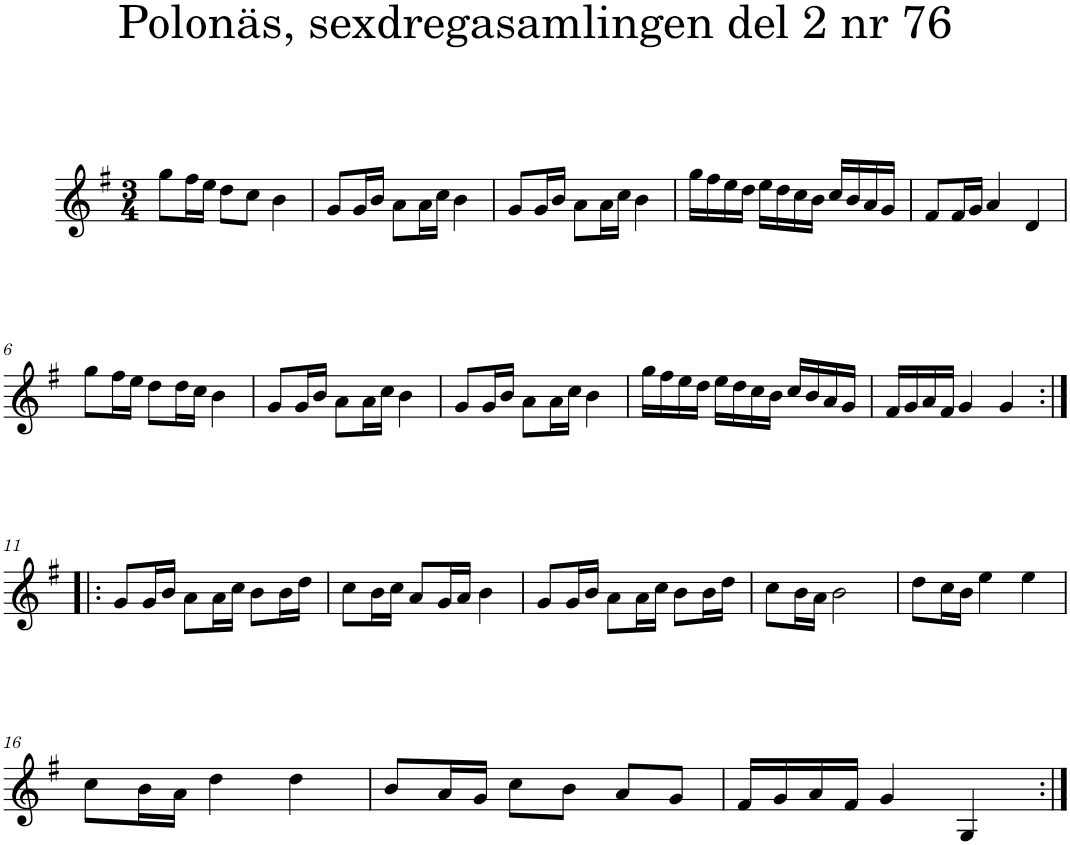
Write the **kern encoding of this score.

**kern
*part1
*staff1
*I"Piano
*I'Pno
*clefG2
*k[f#]
*G:
*M3/4
=1
8gg\L
16ff#\L
16ee\JJ
8dd\L
8cc\J
4b\
=2
8g/L
16g/L
16b/JJ
8a\L
16a\L
16cc\JJ
4b\
=3
8g/L
16g/L
16b/JJ
8a\L
16a\L
16cc\JJ
4b\
=4
16gg\LL
16ff#\
16ee\
16dd\JJ
16ee\LL
16dd\
16cc\
16b\JJ
16cc/LL
16b/
16a/
16g/JJ
=5
8f#/L
16f#/L
16g/JJ
4a/
4d/
!!LO:LB:g=z
=6
8gg\L
16ff#\L
16ee\JJ
8dd\L
16dd\L
16cc\JJ
4b\
=7
8g/L
16g/L
16b/JJ
8a\L
16a\L
16cc\JJ
4b\
=8
8g/L
16g/L
16b/JJ
8a\L
16a\L
16cc\JJ
4b\
=9
16gg\LL
16ff#\
16ee\
16dd\JJ
16ee\LL
16dd\
16cc\
16b\JJ
16cc/LL
16b/
16a/
16g/JJ
=10
16f#/LL
16g/
16a/
16f#/JJ
4g/
4g/
!!LO:LB:g=z
=11:|!|:
8g/L
16g/L
16b/JJ
8a\L
16a\L
16cc\JJ
8b\L
16b\L
16dd\JJ
=12
8cc\L
16b\L
16cc\JJ
8a/L
16g/L
16a/JJ
4b\
=13
8g/L
16g/L
16b/JJ
8a\L
16a\L
16cc\JJ
8b\L
16b\L
16dd\JJ
=14
8cc\L
16b\L
16a\JJ
2b\
=15
8dd\L
16cc\L
16b\JJ
4ee\
4ee\
!!LO:LB:g=z
=16
8cc\L
16b\L
16a\JJ
4dd\
4dd\
=17
8b/L
16a/L
16g/JJ
8cc\L
8b\J
8a/L
8g/J
=18
16f#/LL
16g/
16a/
16f#/JJ
4g/
4G/
=:|!
*-
